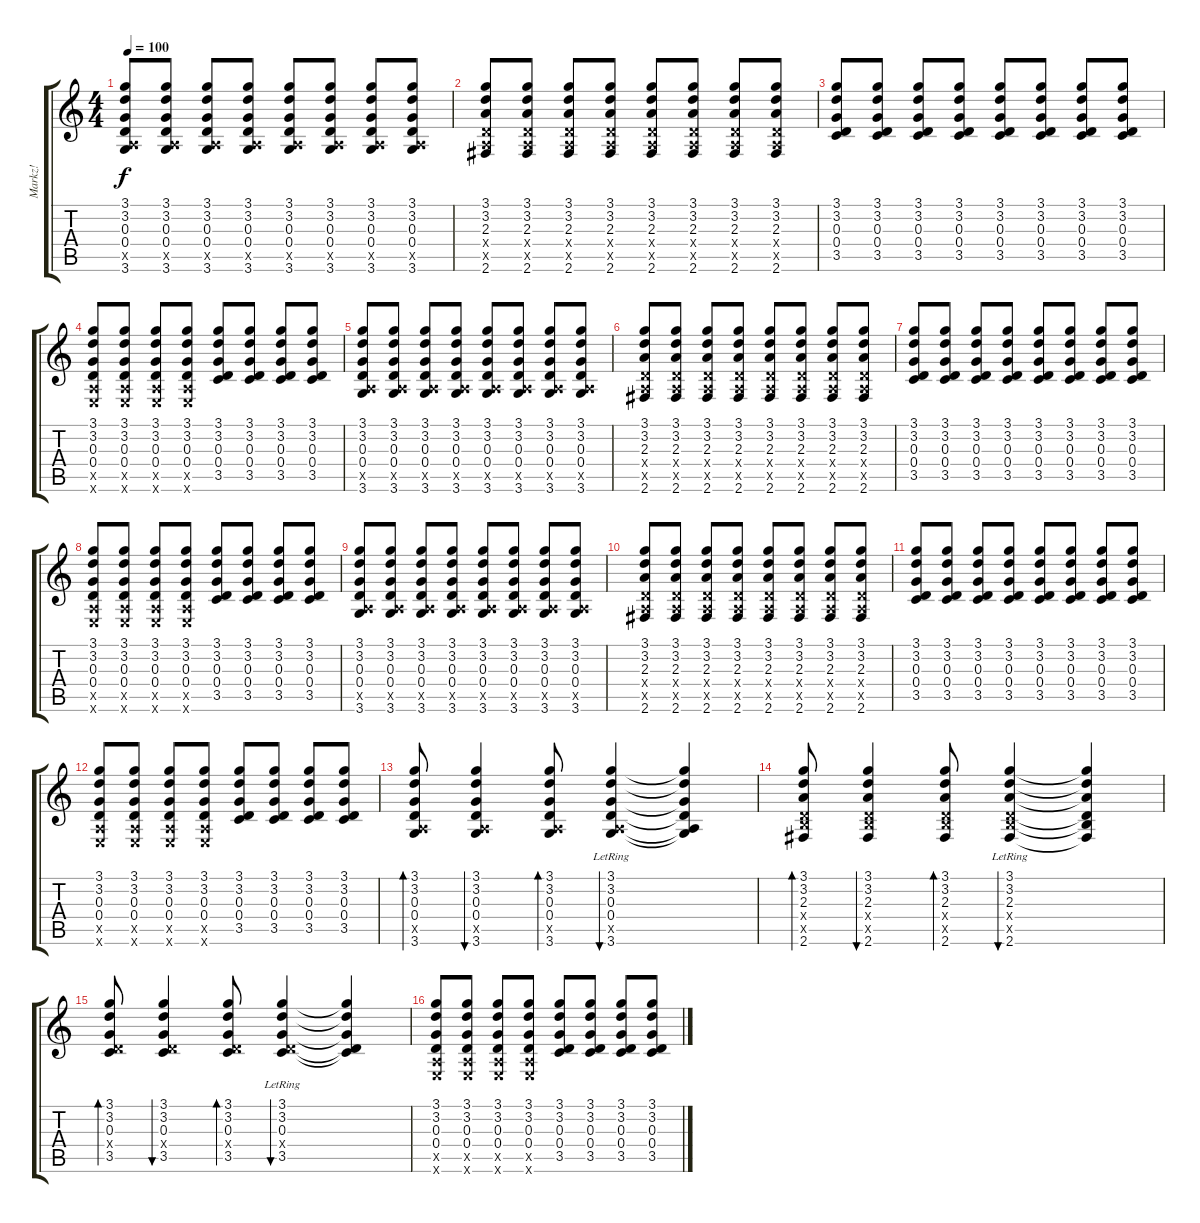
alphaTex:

\track ("Markz!" "Markz!") {instrument acousticguitarsteel}
\staff {score tabs}
\tuning (E4 B3 G3 D3 A2 E2) {hide}
\ts (4 4)
\tempo 100
\clef g2
\ks c
(3.1 3.2 0.3 0.4 0.5{x} 3.6).8{dy f} (3.1 3.2 0.3 0.4 0.5{x} 3.6).8 (3.1 3.2 0.3 0.4 0.5{x} 3.6).8 (3.1 3.2 0.3 0.4 0.5{x} 3.6).8 (3.1 3.2 0.3 0.4 0.5{x} 3.6).8 (3.1 3.2 0.3 0.4 0.5{x} 3.6).8 (3.1 3.2 0.3 0.4 0.5{x} 3.6).8 (3.1 3.2 0.3 0.4 0.5{x} 3.6).8 |
(3.1 3.2 2.3 0.4{x} 0.5{x} 2.6).8 (3.1 3.2 2.3 0.4{x} 0.5{x} 2.6).8 (3.1 3.2 2.3 0.4{x} 0.5{x} 2.6).8 (3.1 3.2 2.3 0.4{x} 0.5{x} 2.6).8 (3.1 3.2 2.3 0.4{x} 0.5{x} 2.6).8 (3.1 3.2 2.3 0.4{x} 0.5{x} 2.6).8 (3.1 3.2 2.3 0.4{x} 0.5{x} 2.6).8 (3.1 3.2 2.3 0.4{x} 0.5{x} 2.6).8 |
(3.1 3.2 0.3 0.4 3.5).8 (3.1 3.2 0.3 0.4 3.5).8 (3.1 3.2 0.3 0.4 3.5).8 (3.1 3.2 0.3 0.4 3.5).8 (3.1 3.2 0.3 0.4 3.5).8 (3.1 3.2 0.3 0.4 3.5).8 (3.1 3.2 0.3 0.4 3.5).8 (3.1 3.2 0.3 0.4 3.5).8 |
(3.1 3.2 0.3 0.4 0.5{x} 0.6{x}).8 (3.1 3.2 0.3 0.4 0.5{x} 0.6{x}).8 (3.1 3.2 0.3 0.4 0.5{x} 0.6{x}).8 (3.1 3.2 0.3 0.4 0.5{x} 0.6{x}).8 (3.1 3.2 0.3 0.4 3.5).8 (3.1 3.2 0.3 0.4 3.5).8 (3.1 3.2 0.3 0.4 3.5).8 (3.1 3.2 0.3 0.4 3.5).8 |
(3.1 3.2 0.3 0.4 0.5{x} 3.6).8 (3.1 3.2 0.3 0.4 0.5{x} 3.6).8 (3.1 3.2 0.3 0.4 0.5{x} 3.6).8 (3.1 3.2 0.3 0.4 0.5{x} 3.6).8 (3.1 3.2 0.3 0.4 0.5{x} 3.6).8 (3.1 3.2 0.3 0.4 0.5{x} 3.6).8 (3.1 3.2 0.3 0.4 0.5{x} 3.6).8 (3.1 3.2 0.3 0.4 0.5{x} 3.6).8 |
(3.1 3.2 2.3 0.4{x} 0.5{x} 2.6).8 (3.1 3.2 2.3 0.4{x} 0.5{x} 2.6).8 (3.1 3.2 2.3 0.4{x} 0.5{x} 2.6).8 (3.1 3.2 2.3 0.4{x} 0.5{x} 2.6).8 (3.1 3.2 2.3 0.4{x} 0.5{x} 2.6).8 (3.1 3.2 2.3 0.4{x} 0.5{x} 2.6).8 (3.1 3.2 2.3 0.4{x} 0.5{x} 2.6).8 (3.1 3.2 2.3 0.4{x} 0.5{x} 2.6).8 |
(3.1 3.2 0.3 0.4 3.5).8 (3.1 3.2 0.3 0.4 3.5).8 (3.1 3.2 0.3 0.4 3.5).8 (3.1 3.2 0.3 0.4 3.5).8 (3.1 3.2 0.3 0.4 3.5).8 (3.1 3.2 0.3 0.4 3.5).8 (3.1 3.2 0.3 0.4 3.5).8 (3.1 3.2 0.3 0.4 3.5).8 |
(3.1 3.2 0.3 0.4 0.5{x} 0.6{x}).8 (3.1 3.2 0.3 0.4 0.5{x} 0.6{x}).8 (3.1 3.2 0.3 0.4 0.5{x} 0.6{x}).8 (3.1 3.2 0.3 0.4 0.5{x} 0.6{x}).8 (3.1 3.2 0.3 0.4 3.5).8 (3.1 3.2 0.3 0.4 3.5).8 (3.1 3.2 0.3 0.4 3.5).8 (3.1 3.2 0.3 0.4 3.5).8 |
(3.1 3.2 0.3 0.4 0.5{x} 3.6).8 (3.1 3.2 0.3 0.4 0.5{x} 3.6).8 (3.1 3.2 0.3 0.4 0.5{x} 3.6).8 (3.1 3.2 0.3 0.4 0.5{x} 3.6).8 (3.1 3.2 0.3 0.4 0.5{x} 3.6).8 (3.1 3.2 0.3 0.4 0.5{x} 3.6).8 (3.1 3.2 0.3 0.4 0.5{x} 3.6).8 (3.1 3.2 0.3 0.4 0.5{x} 3.6).8 |
(3.1 3.2 2.3 0.4{x} 0.5{x} 2.6).8 (3.1 3.2 2.3 0.4{x} 0.5{x} 2.6).8 (3.1 3.2 2.3 0.4{x} 0.5{x} 2.6).8 (3.1 3.2 2.3 0.4{x} 0.5{x} 2.6).8 (3.1 3.2 2.3 0.4{x} 0.5{x} 2.6).8 (3.1 3.2 2.3 0.4{x} 0.5{x} 2.6).8 (3.1 3.2 2.3 0.4{x} 0.5{x} 2.6).8 (3.1 3.2 2.3 0.4{x} 0.5{x} 2.6).8 |
(3.1 3.2 0.3 0.4 3.5).8 (3.1 3.2 0.3 0.4 3.5).8 (3.1 3.2 0.3 0.4 3.5).8 (3.1 3.2 0.3 0.4 3.5).8 (3.1 3.2 0.3 0.4 3.5).8 (3.1 3.2 0.3 0.4 3.5).8 (3.1 3.2 0.3 0.4 3.5).8 (3.1 3.2 0.3 0.4 3.5).8 |
(3.1 3.2 0.3 0.4 0.5{x} 0.6{x}).8 (3.1 3.2 0.3 0.4 0.5{x} 0.6{x}).8 (3.1 3.2 0.3 0.4 0.5{x} 0.6{x}).8 (3.1 3.2 0.3 0.4 0.5{x} 0.6{x}).8 (3.1 3.2 0.3 0.4 3.5).8 (3.1 3.2 0.3 0.4 3.5).8 (3.1 3.2 0.3 0.4 3.5).8 (3.1 3.2 0.3 0.4 3.5).8 |
(3.1 3.2 0.3 0.4 0.5{x} 3.6).8{bd 60} (3.1 3.2 0.3 0.4 0.5{x} 3.6).4{bu 60} (3.1 3.2 0.3 0.4 0.5{x} 3.6).8{bd 60} (3.1{lr} 3.2{lr} 0.3{lr} 0.4{lr} 0.5{x} 3.6{lr}).4{bu 60} (3.1{t} 3.2{t} 0.3{t} 0.4{t} 0.5{t} 3.6{t}).4 |
(3.1 3.2 2.3 0.4{x} 2.5{x} 2.6).8{bd 60} (3.1 3.2 2.3 0.4{x} 2.5{x} 2.6).4{bu 60} (3.1 3.2 2.3 0.4{x} 2.5{x} 2.6).8{bd 60} (3.1{lr} 3.2{lr} 2.3{lr} 0.4{x} 2.5{x} 2.6{lr}).4{bu 60} (3.1{t} 3.2{t} 2.3{t} 0.4{t} 2.5{t} 2.6{t}).4 |
(3.1 3.2 0.3 0.4{x} 3.5).8{bd 60} (3.1 3.2 0.3 0.4{x} 3.5).4{bu 60} (3.1 3.2 0.3 0.4{x} 3.5).8{bd 60} (3.1{lr} 3.2{lr} 0.3{lr} 0.4{x} 3.5{lr}).4{bu 60} (3.1{t} 3.2{t} 0.3{t} 0.4{t} 3.5{t}).4 |
(3.1 3.2 0.3 0.4 0.5{x} 0.6{x}).8 (3.1 3.2 0.3 0.4 0.5{x} 0.6{x}).8 (3.1 3.2 0.3 0.4 0.5{x} 0.6{x}).8 (3.1 3.2 0.3 0.4 0.5{x} 0.6{x}).8 (3.1 3.2 0.3 0.4 3.5).8 (3.1 3.2 0.3 0.4 3.5).8 (3.1 3.2 0.3 0.4 3.5).8 (3.1 3.2 0.3 0.4 3.5).8
